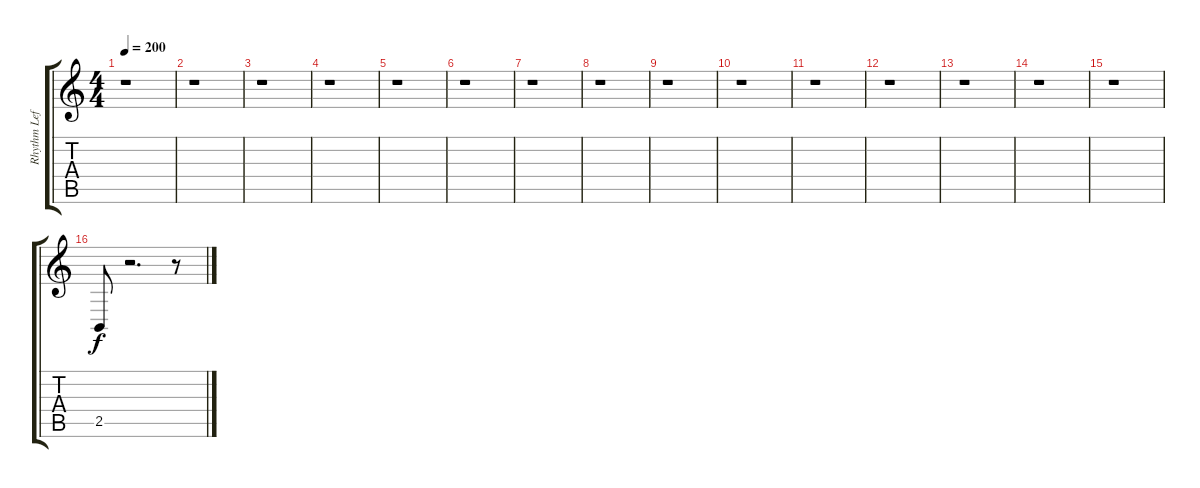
\track ("Rhythm Left" "Rhythm Lef") {instrument agogo}
\staff {score tabs}
\tuning (E4 B3 G3 D3 A2 E2) {hide}
\ts (4 4)
\tempo 200
\clef g2
\ks c
r.1{dy f} |
r.1 |
r.1 |
r.1 |
r.1 |
r.1 |
r.1 |
r.1 |
r.1 |
r.1 |
r.1 |
r.1 |
r.1 |
r.1 |
r.1 |
2.5.8 r.2{d} r.8
